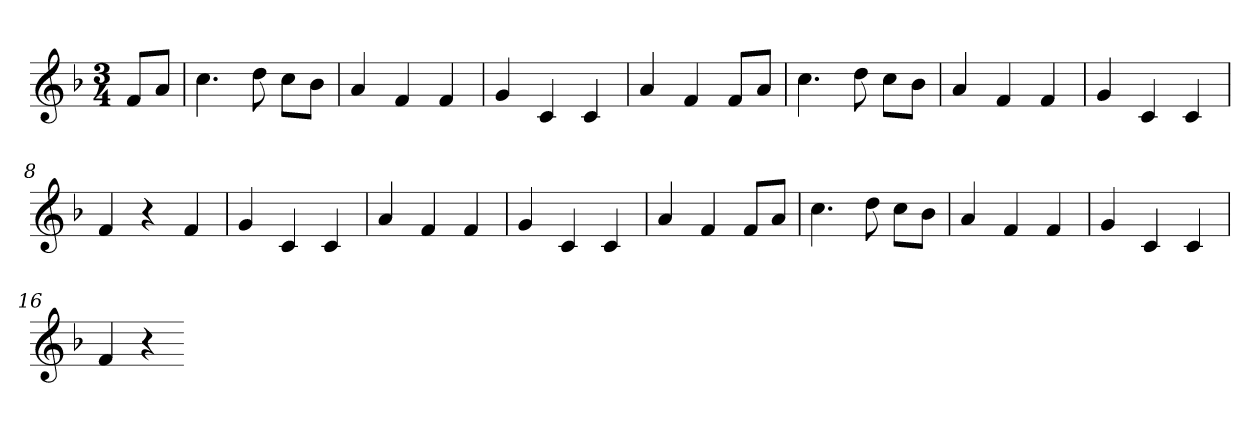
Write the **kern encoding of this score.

**kern
*part1
*staff1
*k[b-]
*F:
*M3/4
=
8fL
8aJ
=1
4.cc
8dd
8ccL
8b-J
=2
4a
4f
4f
=3
4g
4c
4c
=4
4a
4f
8fL
8aJ
=5
4.cc
8dd
8ccL
8b-J
=6
4a
4f
4f
=7
4g
4c
4c
=8
4f
4r
4f
=9
4g
4c
4c
=10
4a
4f
4f
=11
4g
4c
4c
=12
4a
4f
8fL
8aJ
=13
4.cc
8dd
8ccL
8b-J
=14
4a
4f
4f
=15
4g
4c
4c
=16
4f
4r
=-
*-
